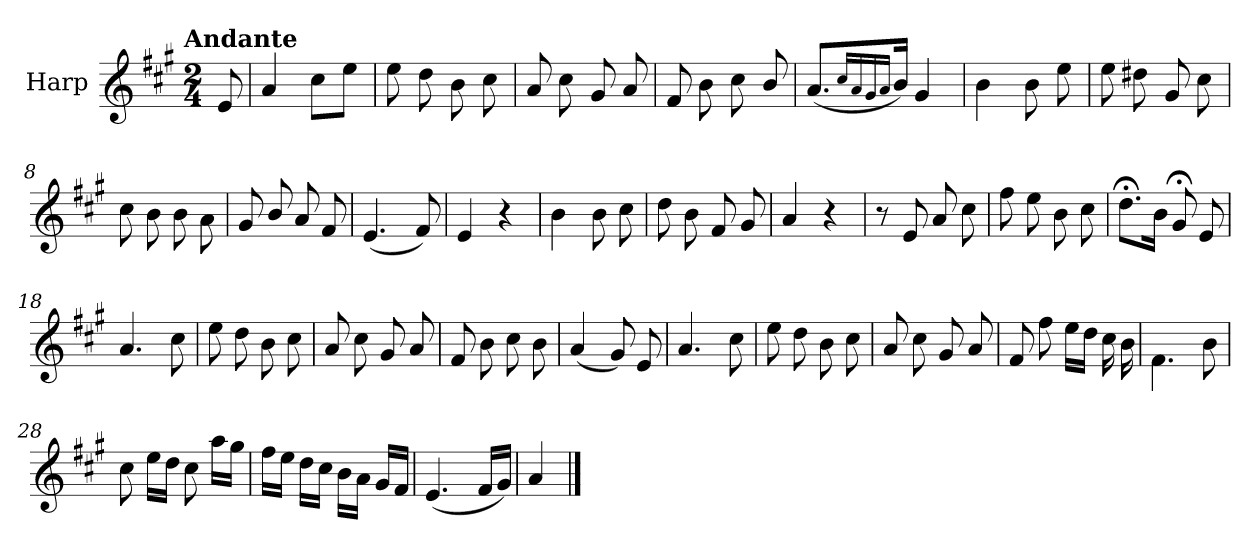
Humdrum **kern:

**kern
*part1
*staff1
*I"Harp
*I'Hrp.
*clefG2
*k[f#c#g#]
!!LO:TX:omd:t=Andante
*M2/4
*MM92
=
8e/
=1
4a/
8cc#\L
8ee\J
=2
8ee\
8dd\
8b\
8cc#\
=3
8a/
8cc#\
8g#/
8a/
!!LO:LB:g=z
=4
8f#/
8b\
8cc#\
8b/
=5
(<8.a/L
16qqcc#/LL
16qqa/
16qqg#/
16qqa/JJ
16b/Jk)
4g#/
=6
4b\
8b\
8ee\
=7
8ee\
8dd#X\
8g#/
8cc#\
!!LO:LB:g=z
=8
8cc#\
8b\
8b\
8a\
=9
8g#/
8b/
8a/
8f#/
=10
(<4.e/
8f#/)
=11
4e/
4r
=12
4b\
8b\
8cc#\
!!LO:LB:g=z
=13
8dd\
8b\
8f#/
8g#/
=14
4a/
4r
=15
8r
8e/
8a/
8cc#\
=16
8ff#\
8ee\
8b\
8cc#\
=17
8.dd;<\L
16b\Jk
8g#;/
8e/
!!LO:LB:g=z
=18
4.a/
8cc#\
=19
8ee\
8dd\
8b\
8cc#\
=20
8a/
8cc#\
8g#/
8a/
=21
8f#/
8b\
8cc#\
8b\
=22
(<4a/
8g#/)
8e/
=23
4.a/
8cc#\
!!LO:LB:g=z
=24
8ee\
8dd\
8b\
8cc#\
=25
8a/
8cc#\
8g#/
8a/
=26
8f#/
8ff#\
16ee\LL
16dd\JJ
16cc#\
16b\
=27
4.f#\
8b\
!!LO:LB:g=z
=28
8cc#\
16ee\LL
16dd\JJ
8cc#\
16aa\LL
16gg#\JJ
=29
16ff#\LL
16ee\JJ
16dd\LL
16cc#\JJ
16b\LL
16a\JJ
16g#/LL
16f#/JJ
=30
(<4.e/
16f#/LL
16g#/JJ)
=31
4a/
==
*-
